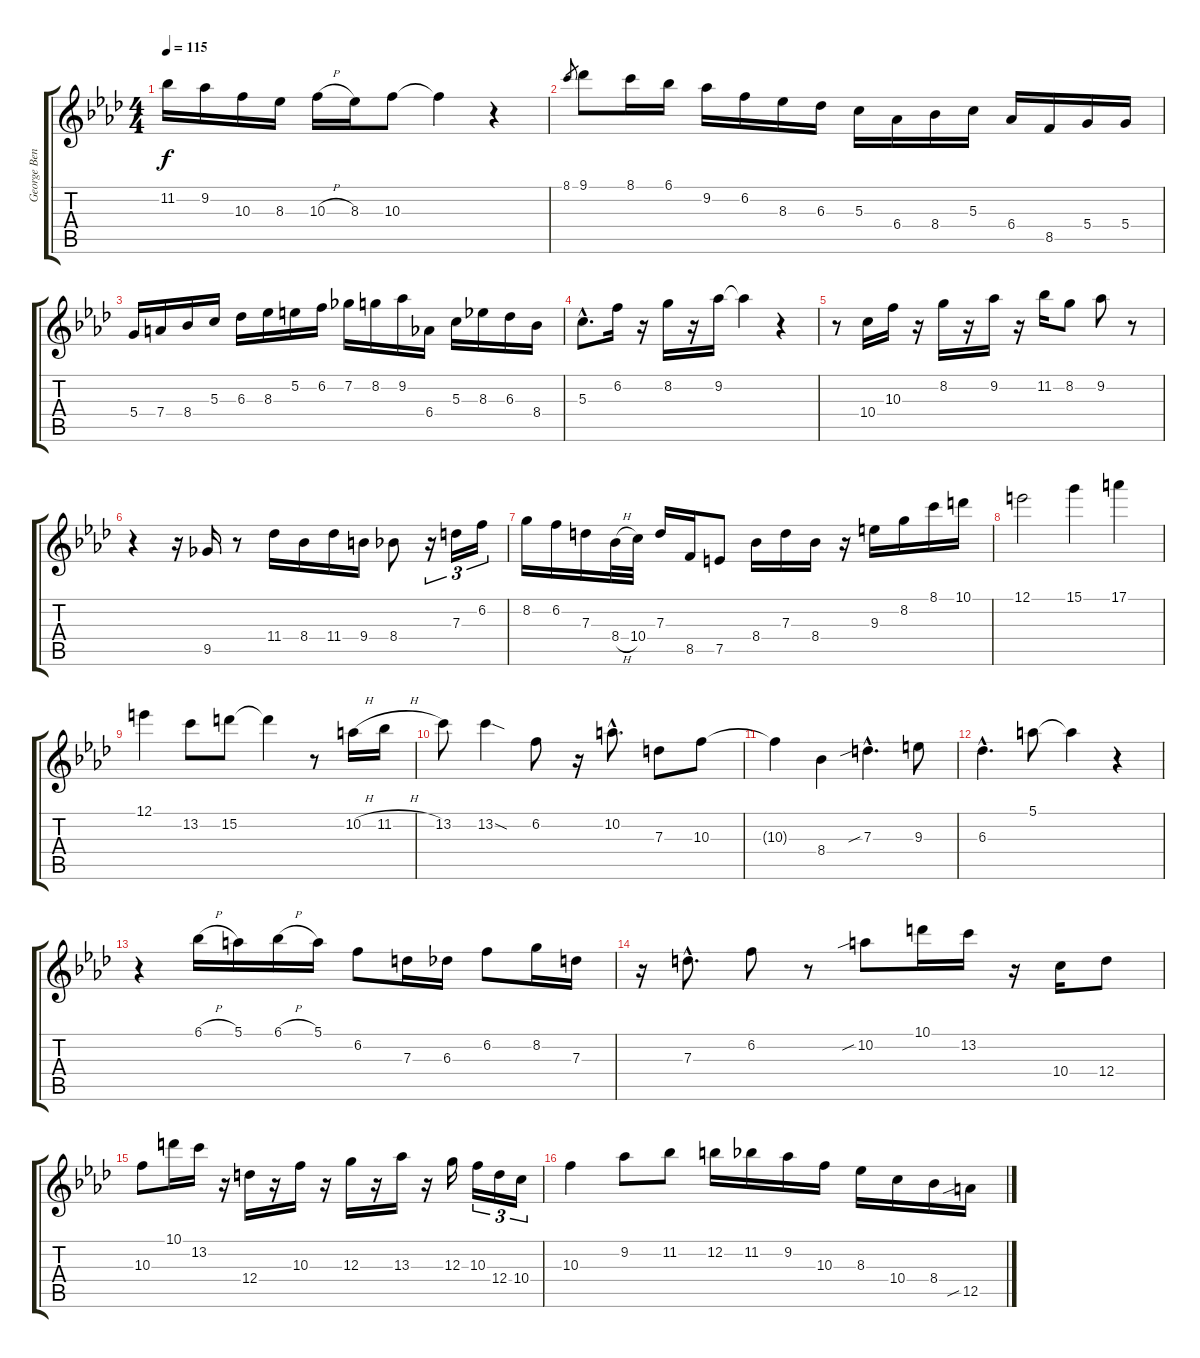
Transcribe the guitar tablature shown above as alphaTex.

\track ("George Benson" "George Ben") {instrument electricguitarjazz}
\staff {score tabs}
\tuning (E4 B3 G3 D3 A2 E2) {hide}
\ts (4 4)
\tempo 115
\clef g2
\ks ab
11.2.16{dy f} 9.2.16 10.3.16 8.3.16 10.3{h}.16 8.3.16 10.3.8 10.3{t}.4 r.4 |
8.1.8{gr} 9.1.8 8.1.16 6.1.16 9.2.16 6.2.16 8.3.16 6.3.16 5.3.16 6.4.16 8.4.16 5.3.16 6.4.16 8.5.16 5.4.16 5.4.16 |
5.4.16 7.4.16 8.4.16 5.3.16 6.3.16 8.3.16 5.2.16 6.2.16 7.2.16 8.2.16 9.2.16 6.4.16 5.3.16 8.3.16 6.3.16 8.4.16 |
5.3{hac}.8{d} 6.2.16 r.16 8.2.16 r.16 9.2.16 9.2{t}.4 r.4 |
r.8 10.4.16 10.3.16 r.16 8.2.16 r.16 9.2.16 r.16 11.2.16 8.2.8 9.2.8 r.8 |
r.4 r.16 9.5.16 r.8 11.4.16 8.4.16 11.4.16 9.4.16 8.4.8 r.16{tu (3 2)} 7.3.16{tu (3 2)} 6.2.16{tu (3 2)} |
8.2.16 6.2.16 7.3.16 8.4{h}.32 10.4.32 7.3.16 8.5.16 7.5.8 8.4.16 7.3.16 8.4.16 r.16 9.3.16 8.2.16 8.1.16 10.1.16 |
12.1.2 15.1.4 17.1.4 |
12.1.4 13.2.8 15.2.8 15.2{t}.4 r.8 10.2{h}.16 11.2{h}.16 |
13.2.8 13.2{sod}.4 6.2.8 r.16 10.2{hac}.8{d} 7.3.8 10.3.8 |
10.3{t}.4 8.4.4 7.3{sib hac}.4{d} 9.3.8 |
6.3{hac}.4{d} 5.1.8 5.1{t}.4 r.4 |
r.4 6.1{h}.16 5.1.16 6.1{h}.16 5.1.16 6.2.8 7.3.16 6.3.16 6.2.8 8.2.16 7.3.16 |
r.16 7.3{hac}.8{d} 6.2.8 r.8 10.2{sib}.8 10.1.16 13.2.16 r.16 10.4.16 12.4.8 |
10.3.8 10.1.16 13.2.16 r.16 12.4.16 r.16 10.3.16 r.16 12.3.16 r.16 13.3.16 r.16 12.3.16 10.3.16{tu (3 2)} 12.4.16{tu (3 2)} 10.4.16{tu (3 2)} |
10.3.4 9.2.8 11.2.8 12.2.16 11.2.16 9.2.16 10.3.16 8.3.16 10.4.16 8.4.16 12.5{sib}.16
